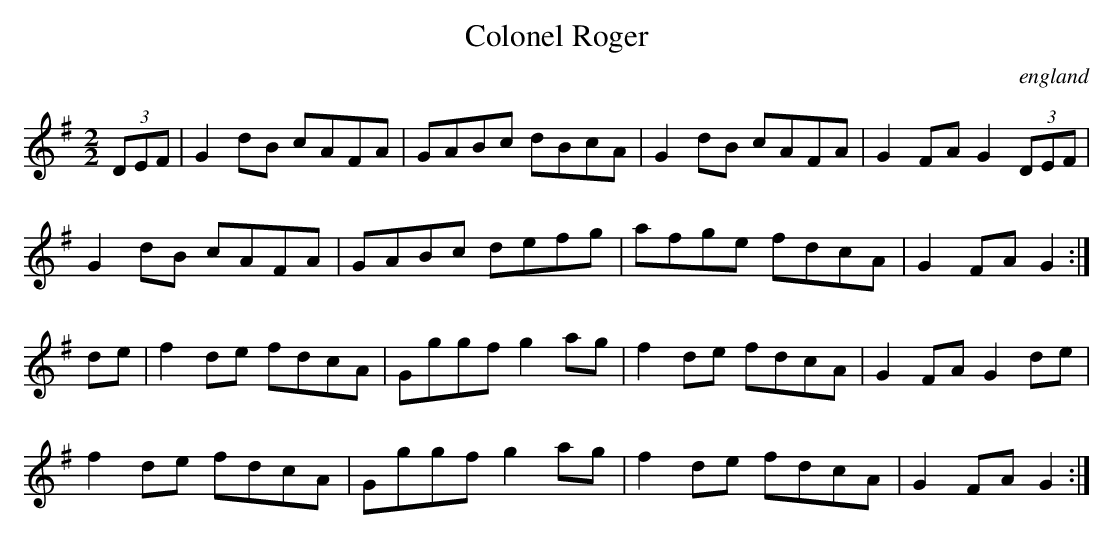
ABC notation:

X:1
T:Colonel Roger
O:england
M:2/2
L:1/8
K:G
(3DEF|G2dB cAFA|GABc dBcA|G2dB cAFA|G2FA G2 (3DEF|
G2dB cAFA|GABc defg|afge fdcA|G2FA G2:|
de|f2de fdcA|Gggf g2ag|f2de fdcA|G2FA G2de|
f2de fdcA|Gggf g2ag|f2de fdcA|G2FA G2:|
